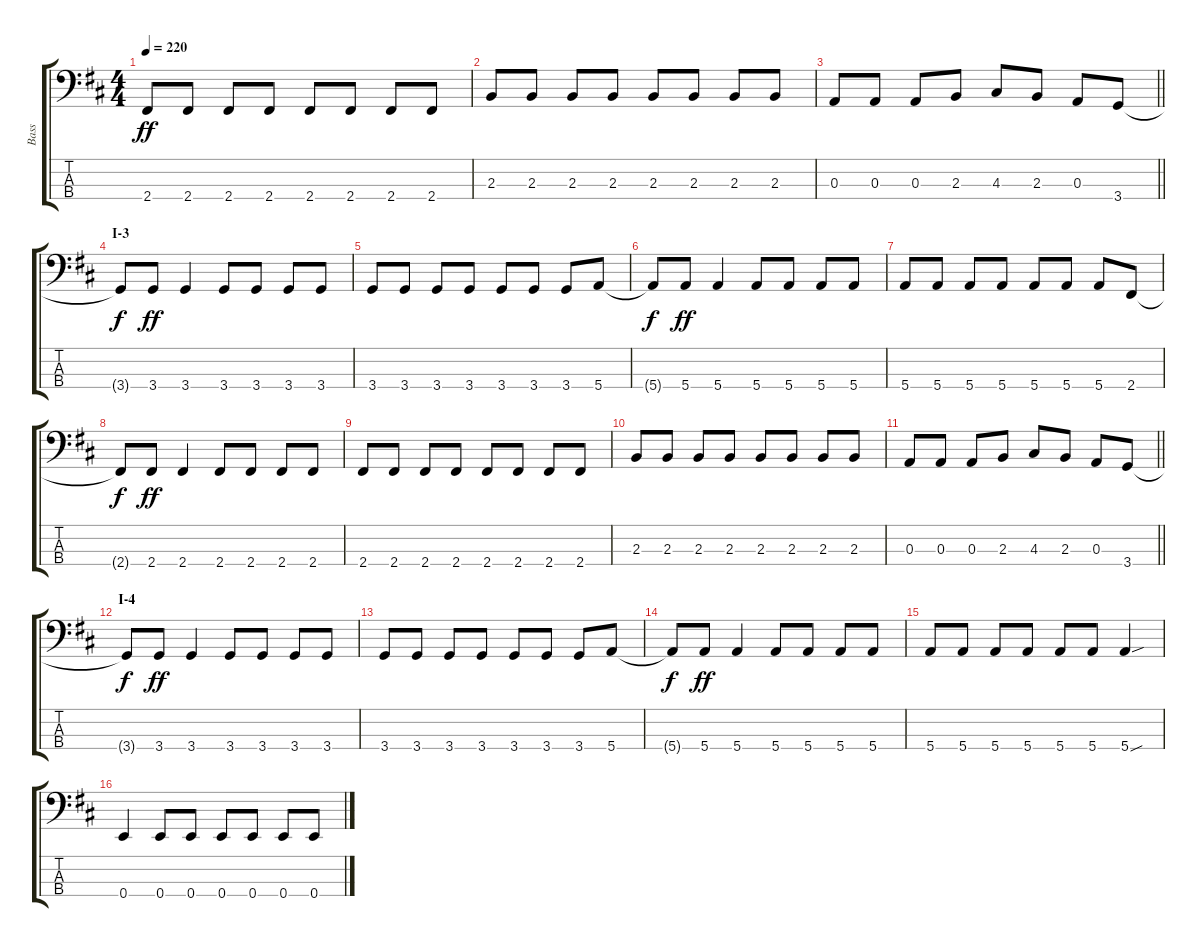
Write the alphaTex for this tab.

\track ("Bass" "Bass") {instrument electricbasspick}
\staff {score tabs}
\tuning (G2 D2 A1 E1) {hide}
\ts (4 4)
\tempo 220
\clef f4
\ks d
2.4.8{dy ff} 2.4.8 2.4.8 2.4.8 2.4.8 2.4.8 2.4.8 2.4.8 |
2.3.8 2.3.8 2.3.8 2.3.8 2.3.8 2.3.8 2.3.8 2.3.8 |
\barLineRight lightlight
0.3.8 0.3.8 0.3.8 2.3.8 4.3.8 2.3.8 0.3.8 3.4.8 |
\section ("" "I-3")
3.4{t}.8{dy f} 3.4.8{dy ff} 3.4.4 3.4.8 3.4.8 3.4.8 3.4.8 |
3.4.8 3.4.8 3.4.8 3.4.8 3.4.8 3.4.8 3.4.8 5.4.8 |
5.4{t}.8{dy f} 5.4.8{dy ff} 5.4.4 5.4.8 5.4.8 5.4.8 5.4.8 |
5.4.8 5.4.8 5.4.8 5.4.8 5.4.8 5.4.8 5.4.8 2.4.8 |
2.4{t}.8{dy f} 2.4.8{dy ff} 2.4.4 2.4.8 2.4.8 2.4.8 2.4.8 |
2.4.8 2.4.8 2.4.8 2.4.8 2.4.8 2.4.8 2.4.8 2.4.8 |
2.3.8 2.3.8 2.3.8 2.3.8 2.3.8 2.3.8 2.3.8 2.3.8 |
\barLineRight lightlight
0.3.8 0.3.8 0.3.8 2.3.8 4.3.8 2.3.8 0.3.8 3.4.8 |
\section ("" "I-4")
3.4{t}.8{dy f} 3.4.8{dy ff} 3.4.4 3.4.8 3.4.8 3.4.8 3.4.8 |
3.4.8 3.4.8 3.4.8 3.4.8 3.4.8 3.4.8 3.4.8 5.4.8 |
5.4{t}.8{dy f} 5.4.8{dy ff} 5.4.4 5.4.8 5.4.8 5.4.8 5.4.8 |
5.4.8 5.4.8 5.4.8 5.4.8 5.4.8 5.4.8 5.4{sou}.4 |
0.4.4 0.4.8 0.4.8 0.4.8 0.4.8 0.4.8 0.4.8
